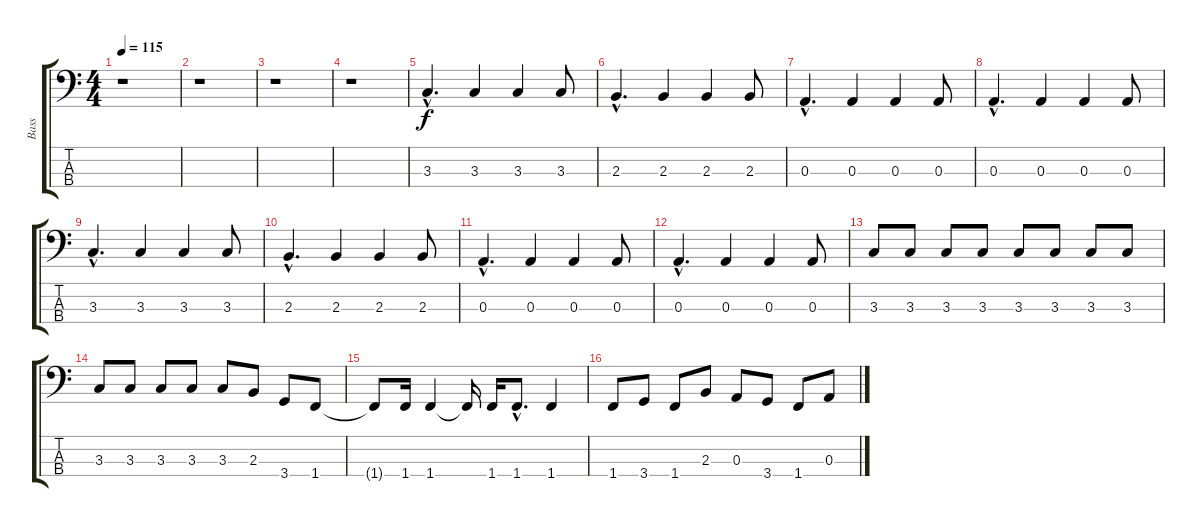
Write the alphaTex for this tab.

\track ("Bass" "Bass") {instrument electricbasspick}
\staff {score tabs}
\tuning (G2 D2 A1 E1) {hide}
\ts (4 4)
\tempo 115
\clef f4
\ks c
r.1{dy f} |
r.1 |
r.1 |
r.1 |
3.3{hac}.4{d} 3.3.4 3.3.4 3.3.8 |
2.3{hac}.4{d} 2.3.4 2.3.4 2.3.8 |
0.3{hac}.4{d} 0.3.4 0.3.4 0.3.8 |
0.3{hac}.4{d} 0.3.4 0.3.4 0.3.8 |
3.3{hac}.4{d} 3.3.4 3.3.4 3.3.8 |
2.3{hac}.4{d} 2.3.4 2.3.4 2.3.8 |
0.3{hac}.4{d} 0.3.4 0.3.4 0.3.8 |
0.3{hac}.4{d} 0.3.4 0.3.4 0.3.8 |
3.3.8 3.3.8 3.3.8 3.3.8 3.3.8 3.3.8 3.3.8 3.3.8 |
3.3.8 3.3.8 3.3.8 3.3.8 3.3.8 2.3.8 3.4.8 1.4.8 |
1.4{t}.8 1.4.16 1.4.4 1.4{t}.16 1.4.16 1.4{hac}.8{d} 1.4.4 |
1.4.8 3.4.8 1.4.8 2.3.8 0.3.8 3.4.8 1.4.8 0.3.8
